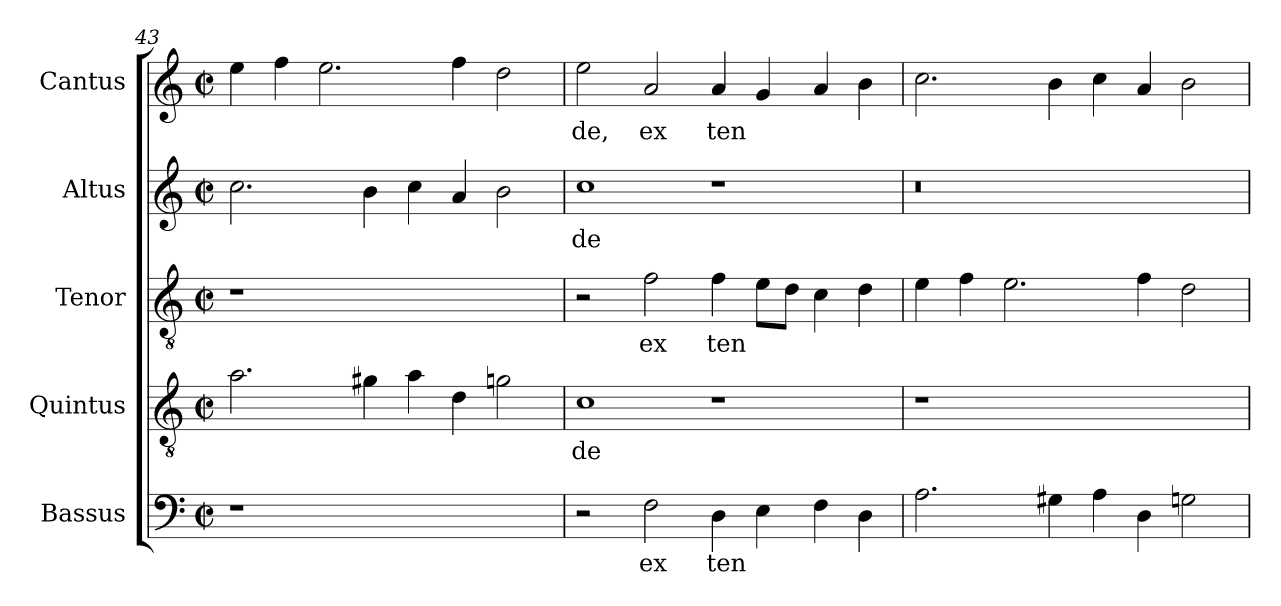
**kern	**text	**kern	**text	**kern	**text	**kern	**text	**kern	**text
*part5	*part5	*part4	*part4	*part3	*part3	*part2	*part2	*part1	*part1
*staff5	*staff5	*staff4	*staff4	*staff3	*staff3	*staff2	*staff2	*staff1	*staff1
*I"Bassus	*	*I"Quintus	*	*I"Tenor	*	*I"Altus	*	*I"Cantus	*
!!LO:LB:g=z
*clefF4	*	*clefGv2	*	*clefGv2	*	*clefG2	*	*clefG2	*
*k[]	*	*k[]	*	*k[]	*	*k[]	*	*k[]	*
*C:	*	*C:	*	*C:	*	*C:	*	*C:	*
*M2/2	*	*M2/2	*	*M2/2	*	*M2/2	*	*M2/2	*
*met(c|)	*	*met(c|)	*	*met(c|)	*	*met(c|)	*	*met(c|)	*
=43	=43	=43	=43	=43	=43	=43	=43	=43	=43
!	!	!	!LO:LY:b:cj	!	!	!	!LO:LY:b:cj	!	!LO:LY:b:cj
1r	.	2.a\	--	1r	.	2.cc\	.	4ee\	.
!	!	!	!	!	!	!	!	!	!LO:LY:b:cj
.	.	.	.	.	.	.	.	4ff\	.
!	!	!	!	!	!	!	!	!	!LO:LY:b:cj
.	.	.	.	.	.	.	.	2.ee\	.
!	!	!	!LO:LY:b:cj	!	!	!	!LO:LY:b:cj	!	!
.	.	4g#X\	--	.	.	4b\	.	.	.
!	!	!	!LO:LY:b:cj	!	!	!	!LO:LY:b:cj	!	!
1ryy	.	4a\	--	1ryy	.	4cc\	.	.	.
!	!	!	!LO:LY:b:cj	!	!	!	!LO:LY:b:cj	!	!LO:LY:b:cj
.	.	4d\	--	.	.	4a/	.	4ff\	.
!	!	!	!LO:LY:b:cj	!	!	!	!LO:LY:b:cj	!	!LO:LY:b:cj
.	.	2gn\	--	.	.	2b\	.	2dd\	.
=44	=44	=44	=44	=44	=44	=44	=44	=44	=44
!	!	!	!LO:LY:b:cj	!	!	!	!LO:LY:b:cj	!	!LO:LY:b:cj
2r	.	1c	-de	2r	.	1cc	de	2ee\	de,
!	!LO:LY:b:cj	!	!	!	!LO:LY:b	!	!	!	!LO:LY:b:cj
2F\	ex	.	.	2f\	ex	.	.	2a/	ex
!	!LO:LY:b:cj	!	!	!	!LO:LY:b	!	!	!	!LO:LY:b:cj
4D\	ten	1r	.	4f\	ten	1r	.	4a/	ten
!	!LO:LY:b:cj	!	!	!	!LO:LY:b	!	!	!	!LO:LY:b:cj
4E\	.	.	.	8e\L	.	.	.	4g/	.
!	!	!	!	!	!LO:LY:b	!	!	!	!
.	.	.	.	8d\J	.	.	.	.	.
!	!LO:LY:b:cj	!	!	!	!LO:LY:b	!	!	!	!LO:LY:b:cj
4F\	.	.	.	4c\	.	.	.	4a/	.
!	!LO:LY:b:cj	!	!	!	!LO:LY:b	!	!	!	!LO:LY:b:cj
4D\	.	.	.	4d\	.	.	.	4b\	.
=45	=45	=45	=45	=45	=45	=45	=45	=45	=45
!	!LO:LY:b:cj	!	!	!	!LO:LY:b	!	!	!	!LO:LY:b:cj
2.A\	.	1r	.	4e\	.	0r	.	2.cc\	.
!	!	!	!	!	!LO:LY:b	!	!	!	!
.	.	.	.	4f\	.	.	.	.	.
!	!	!	!	!	!LO:LY:b	!	!	!	!
.	.	.	.	2.e\	.	.	.	.	.
!	!LO:LY:b:cj	!	!	!	!	!	!	!	!LO:LY:b:cj
4G#X\	.	.	.	.	.	.	.	4b\	.
!	!LO:LY:b:cj	!	!	!	!	!	!	!	!LO:LY:b:cj
4A\	.	1ryy	.	.	.	.	.	4cc\	.
!	!LO:LY:b:cj	!	!	!	!LO:LY:b	!	!	!	!LO:LY:b:cj
4D\	.	.	.	4f\	.	.	.	4a/	.
!	!LO:LY:b:cj	!	!	!	!LO:LY:b	!	!	!	!LO:LY:b:cj
2Gn\	.	.	.	2d\	.	.	.	2b\	.
=	=	=	=	=	=	=	=	=	=
*-	*-	*-	*-	*-	*-	*-	*-	*-	*-
